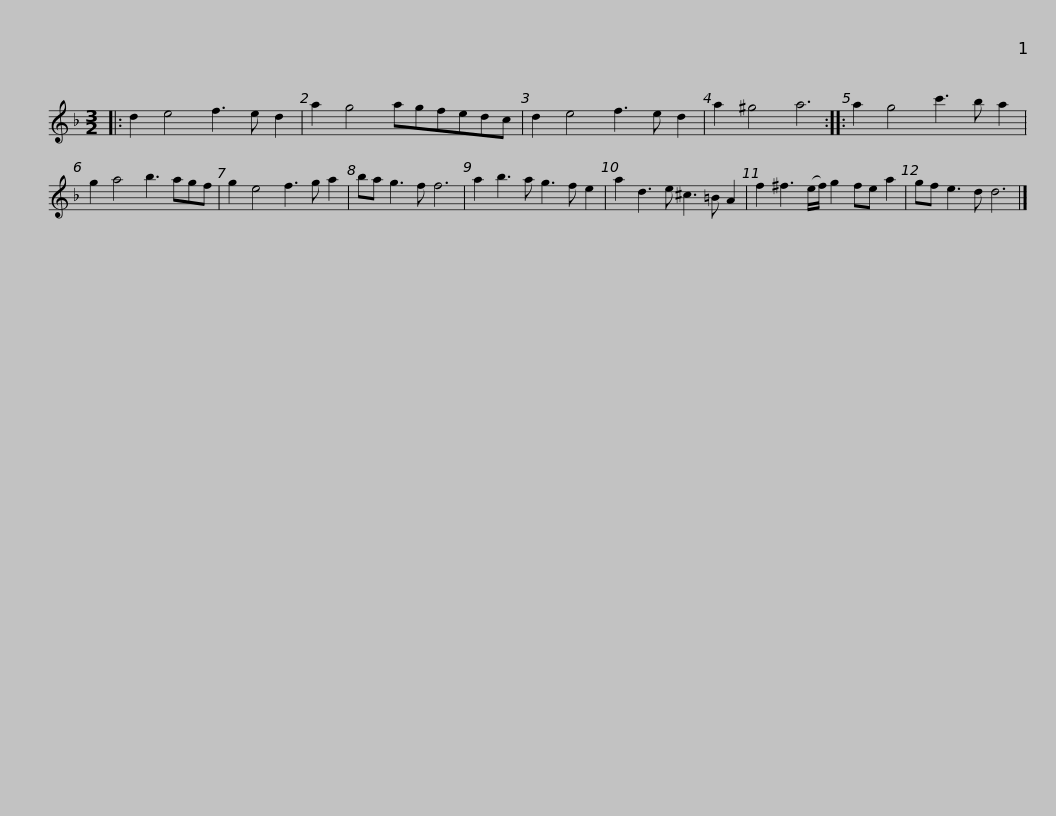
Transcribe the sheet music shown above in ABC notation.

X:1
L:1/8
M:3/2
I:linebreak $
K:Dmin
V:1 treble
V:1
|: d2 e4 f3 e d2 | a2 g4 agfedc | d2 e4 f3 e d2 | a2 ^g4 a6 :: a2 g4 c'3 b a2 | %5
 g2 a4 b3 agf |$ g2 e4 f3 g a2 | ba g3 f f6 | a2 b3 a g3 f e2 | a2 d3 e ^c3 =B A2 | %10
 f2 ^f3 (e/f/) g2 fe a2 |$ gf e3 d d6 |] %12
